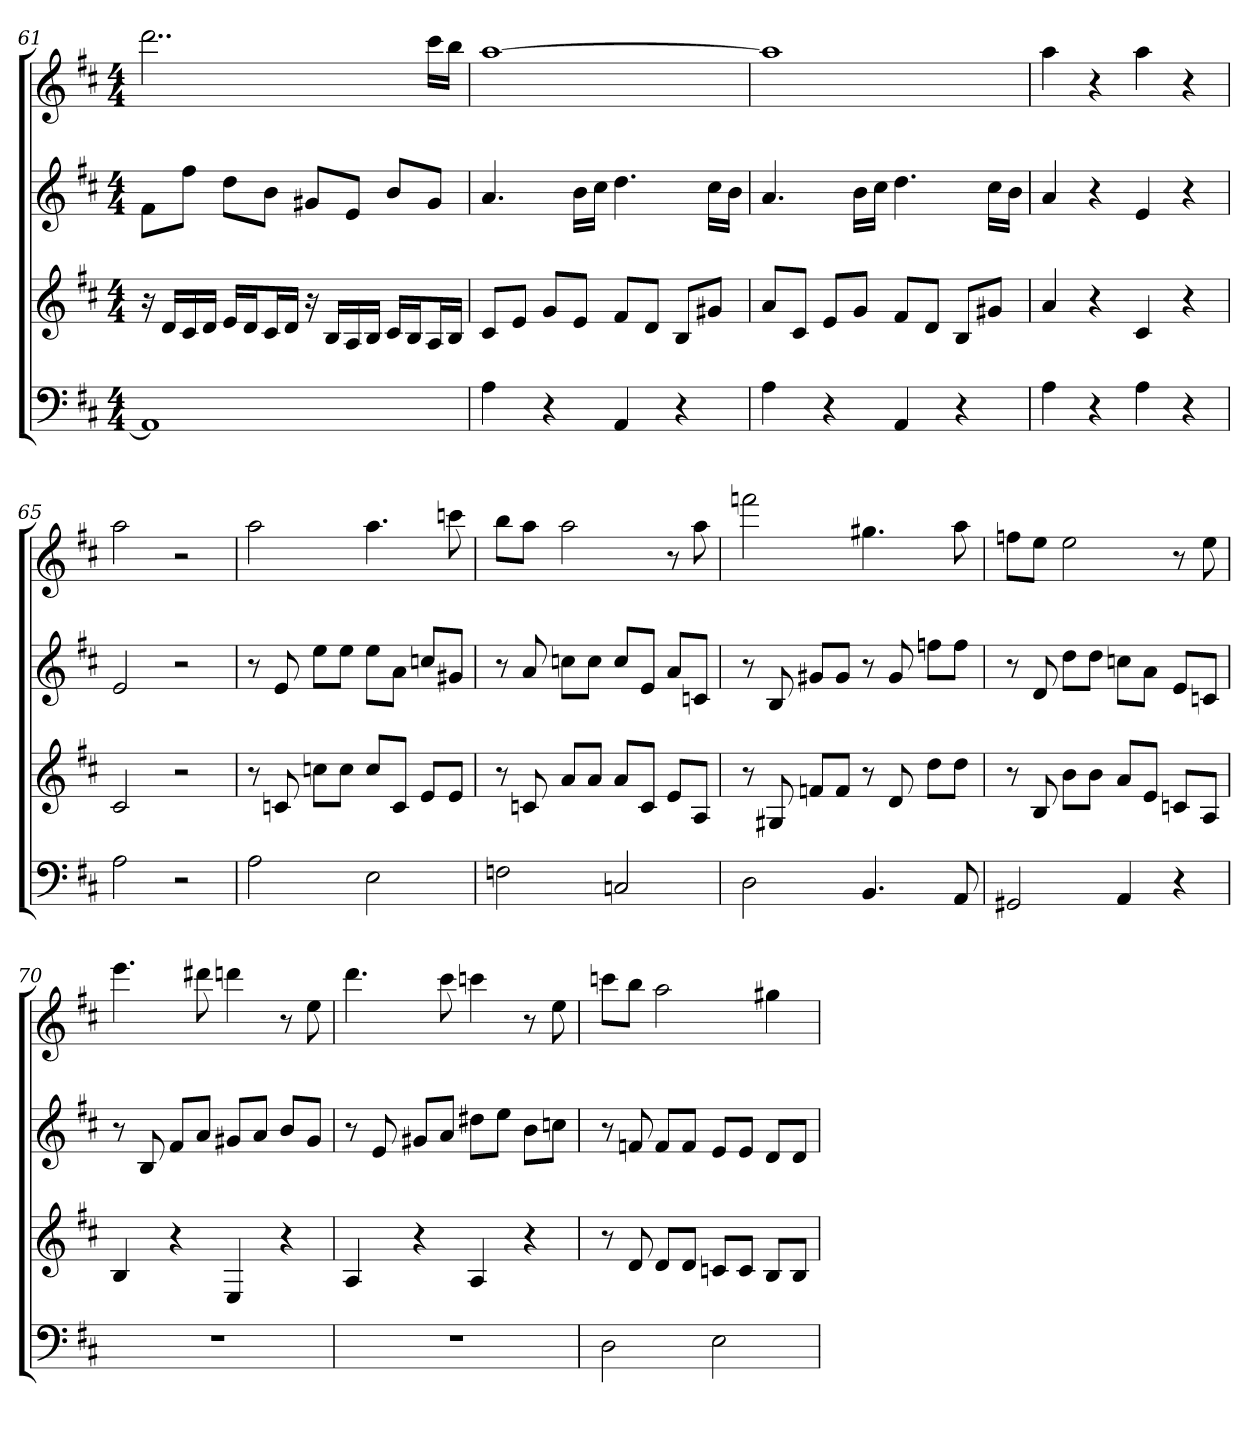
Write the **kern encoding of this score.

**kern	**kern	**kern	**kern
*part4	*part3	*part2	*part1
*staff4	*staff3	*staff2	*staff1
*k[f#c#]	*k[f#c#]	*k[f#c#]	*k[f#c#]
*D:	*D:	*D:	*D:
*M4/4	*M4/4	*M4/4	*M4/4
=61	=61	=61	=61
1AA]	16r	8f#L	2..ddd
.	16dLL	.	.
.	16c#	8ff#J	.
.	16dJJ	.	.
.	16eLL	8ddL	.
.	16dJ	.	.
.	16c#L	8bJ	.
.	16dJJ	.	.
.	16r	8g#XL	.
.	16BLL	.	.
.	16A	8eJ	.
.	16BJJ	.	.
.	16c#LL	8bL	.
.	16BJ	.	.
.	16AL	8g#J	16ccc#LL
.	16BJJ	.	16bbJJ
=62	=62	=62	=62
4A	8c#L	4.a	[1aa
.	8eJ	.	.
4r	8gL	.	.
.	8eJ	16bLL	.
.	.	16cc#JJ	.
4AA	8f#L	4.dd	.
.	8dJ	.	.
4r	8BL	.	.
.	8g#XJ	16cc#LL	.
.	.	16bJJ	.
=63	=63	=63	=63
4A	8aL	4.a	1aa]
.	8c#J	.	.
4r	8eL	.	.
.	8gJ	16bLL	.
.	.	16cc#JJ	.
4AA	8f#L	4.dd	.
.	8dJ	.	.
4r	8BL	.	.
.	8g#XJ	16cc#LL	.
.	.	16bJJ	.
=64	=64	=64	=64
4A	4a	4a	4aa
4r	4r	4r	4r
4A	4c#	4e	4aa
4r	4r	4r	4r
=65	=65	=65	=65
2A	2c#	2e	2aa
2r	2r	2r	2r
=66	=66	=66	=66
2A	8r	8r	2aa
.	8cn	8e	.
.	8ccnL	8eeL	.
.	8ccJ	8eeJ	.
2E	8ccL	8eeL	4.aa
.	8cJ	8aJ	.
.	8eL	8ccnL	.
.	8eJ	8g#XJ	8cccn
=67	=67	=67	=67
2Fn	8r	8r	8bbL
.	8cn	8a	8aaJ
.	8aL	8ccnL	2aa
.	8aJ	8ccJ	.
2Cn	8aL	8ccL	.
.	8cJ	8eJ	.
.	8eL	8aL	8r
.	8AJ	8cnJ	8aa
=68	=68	=68	=68
2D	8r	8r	2fffn
.	8G#X	8B	.
.	8fnL	8g#XL	.
.	8fJ	8g#J	.
4.BB	8r	8r	4.gg#X
.	8d	8g#	.
.	8ddL	8ffnL	.
8AA	8ddJ	8ffJ	8aa
=69	=69	=69	=69
2GG#X	8r	8r	8ffnL
.	8B	8d	8eeJ
.	8bL	8ddL	2ee
.	8bJ	8ddJ	.
4AA	8aL	8ccnL	.
.	8eJ	8aJ	.
4r	8cnL	8eL	8r
.	8AJ	8cnJ	8ee
=70	=70	=70	=70
1r	4B	8r	4.eee
.	.	8B	.
.	4r	8f#L	.
.	.	8aJ	8ddd#X
.	4E	8g#XL	4dddn
.	.	8aJ	.
.	4r	8bL	8r
.	.	8g#J	8ee
=71	=71	=71	=71
1r	4A	8r	4.ddd
.	.	8e	.
.	4r	8g#XL	.
.	.	8aJ	8ccc#
.	4A	8dd#XL	4cccn
.	.	8eeJ	.
.	4r	8bL	8r
.	.	8ccnJ	8ee
=72	=72	=72	=72
2D	8r	8r	8cccnL
.	8d	8fn	8bbJ
.	8dL	8fL	2aa
.	8dJ	8fJ	.
2E	8cnL	8eL	.
.	8cJ	8eJ	.
.	8BL	8dL	4gg#X
.	8BJ	8dJ	.
=	=	=	=
*-	*-	*-	*-
